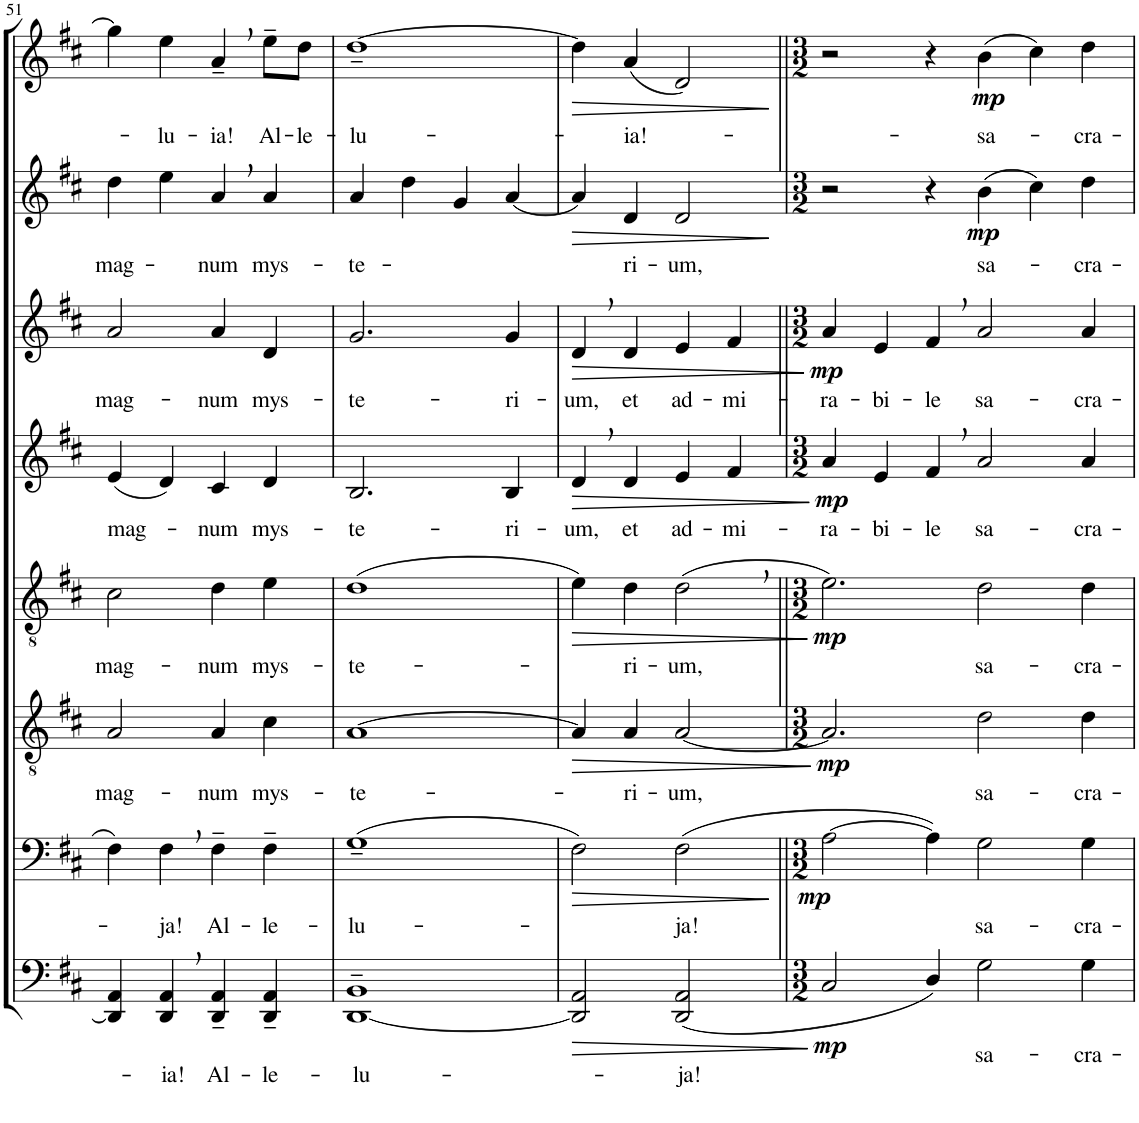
**kern	**text	**dynam	**kern	**text	**dynam	**kern	**text	**dynam	**kern	**text	**dynam	**kern	**text	**dynam	**kern	**text	**dynam	**kern	**text	**dynam	**kern	**text	**dynam
*part8	*part8	*part8	*part7	*part7	*part7	*part6	*part6	*part6	*part5	*part5	*part5	*part4	*part4	*part4	*part3	*part3	*part3	*part2	*part2	*part2	*part1	*part1	*part1
*staff8	*staff8	*staff8	*staff7	*staff7	*staff7	*staff6	*staff6	*staff6	*staff5	*staff5	*staff5	*staff4	*staff4	*staff4	*staff3	*staff3	*staff3	*staff2	*staff2	*staff2	*staff1	*staff1	*staff1
*I"Bassi II	*	*	*I"Bassi I	*	*	*I"Tenori II	*	*	*I"Tenori I	*	*	*I"Contralti II	*	*	*I"Contralti I	*	*	*I"Soprani II	*	*	*I"Soprani I	*	*
!!LO:PB:g=z
*clefF4	*	*	*clefF4	*	*	*clefGv2	*	*	*clefGv2	*	*	*clefG2	*	*	*clefG2	*	*	*clefG2	*	*	*clefG2	*	*
*k[f#c#]	*	*	*k[f#c#]	*	*	*k[f#c#]	*	*	*k[f#c#]	*	*	*k[f#c#]	*	*	*k[f#c#]	*	*	*k[f#c#]	*	*	*k[f#c#]	*	*
*D:	*	*	*D:	*	*	*D:	*	*	*D:	*	*	*D:	*	*	*D:	*	*	*D:	*	*	*D:	*	*
*M4/4	*	*	*M4/4	*	*	*M4/4	*	*	*M4/4	*	*	*M4/4	*	*	*M4/4	*	*	*M4/4	*	*	*M4/4	*	*
=51	=51	=51	=51	=51	=51	=51	=51	=51	=51	=51	=51	=51	=51	=51	=51	=51	=51	=51	=51	=51	=51	=51	=51
!	!	!	!	!	!	!	!LO:LY:b	!	!	!LO:LY:b	!	!	!LO:LY:b	!	!	!LO:LY:b	!	!	!LO:LY:b	!	!	!	!
4DD/] 4AA/	.	.	4F#\	.	.	2A/	mag-	.	2c#\	mag-	.	(4e/	mag-	.	2a/	mag-	.	4dd\	mag-	.	4gg\]	.	.
!	!LO:LY:b	!	!	!LO:LY:b	!	!	!	!	!	!	!	!	!	!	!	!	!	!	!	!	!	!LO:LY:b	!
4DD/, 4AA/,	-ia!	.	4F#,\	ja!	.	.	.	.	.	.	.	4d/)	.	.	.	.	.	4ee\	.	.	4ee\	-lu-	.
!	!LO:LY:b	!	!	!LO:LY:b	!	!	!LO:LY:b	!	!	!LO:LY:b	!	!	!LO:LY:b	!	!	!LO:LY:b	!	!	!LO:LY:b	!	!	!LO:LY:b	!
4DD/~ 4AA/~	Al-	.	4F#~\	Al-	.	4A/	-num	.	4d\	-num	.	4c#/	-num	.	4a/	-num	.	4a,/	num	.	4a~,/	-ia!	.
!	!LO:LY:b	!	!	!LO:LY:b	!	!	!LO:LY:b	!	!	!LO:LY:b	!	!	!LO:LY:b	!	!	!LO:LY:b	!	!	!LO:LY:b	!	!	!LO:LY:b	!
4DD/~ 4AA/~	-le-	.	4F#~\	-le-	.	4c#\	mys-	.	4e\	mys-	.	4d/	mys-	.	4d/	mys-	.	4a/	mys-	.	8ee~\L	Al-	.
!	!	!	!	!	!	!	!	!	!	!	!	!	!	!	!	!	!	!	!	!	!	!LO:LY:b	!
.	.	.	.	.	.	.	.	.	.	.	.	.	.	.	.	.	.	.	.	.	8dd\J	-le-	.
=52	=52	=52	=52	=52	=52	=52	=52	=52	=52	=52	=52	=52	=52	=52	=52	=52	=52	=52	=52	=52	=52	=52	=52
!	!LO:LY:b	!	!	!LO:LY:b	!	!	!LO:LY:b	!	!	!LO:LY:b	!	!	!LO:LY:b	!	!	!LO:LY:b	!	!	!LO:LY:b	!	!	!LO:LY:b	!
[1DD~ 1BB~	-lu-	.	(1G~	-lu-	.	[1A	-te-	.	(1d	-te-	.	2.B/	-te-	.	2.g/	-te-	.	4a/	-te-	.	[1dd~	-lu-	.
.	.	.	.	.	.	.	.	.	.	.	.	.	.	.	.	.	.	4dd\	.	.	.	.	.
.	.	.	.	.	.	.	.	.	.	.	.	.	.	.	.	.	.	4g/	.	.	.	.	.
!	!	!	!	!	!	!	!	!	!	!	!	!	!LO:LY:b	!	!	!LO:LY:b	!	!	!	!	!	!	!
.	.	.	.	.	.	.	.	.	.	.	.	4B/	-ri-	.	4g/	-ri-	.	[4a/	.	.	.	.	.
=53	=53	=53	=53	=53	=53	=53	=53	=53	=53	=53	=53	=53	=53	=53	=53	=53	=53	=53	=53	=53	=53	=53	=53
!	!	!LO:HP:b	!	!	!LO:HP:b	!	!	!LO:HP:b	!	!	!LO:HP:b	!	!LO:LY:b	!LO:HP:b	!	!LO:LY:b	!LO:HP:b	!	!	!LO:HP:b	!	!	!LO:HP:b
2DD/] 2AA/	.	>	2F#\)	.	>	4A/]	.	>	4e\)	.	>	4d,/	-um,	>	4d,/	-um,	>	4a/]	.	>	4dd\]	.	>
!	!	!	!	!	!	!	!LO:LY:b	!	!	!LO:LY:b	!	!	!LO:LY:b	!	!	!LO:LY:b	!	!	!LO:LY:b	!	!	!LO:LY:b	!
.	.	.	.	.	.	4A/	-ri-	.	4d\	ri-	.	4d/	et	.	4d/	et	.	4d/	ri-	.	(4a/	-ia!-	.
!	!LO:LY:b	!	!	!LO:LY:b	!	!	!LO:LY:b	!	!	!LO:LY:b	!	!	!LO:LY:b	!	!	!LO:LY:b	!	!	!LO:LY:b	!	!	!	!
(2DD/ 2AA/	-ja!	.	(2F#\	ja!	.	[2A/	-um,	.	(2d,\	-um,	.	4e/	ad-	.	4e/	ad-	.	2d/	-um,	.	2d/)	.	.
!	!	!	!	!	!	!	!	!	!	!	!	!	!LO:LY:b	!	!	!LO:LY:b	!	!	!	!	!	!	!
.	.	.	.	.	.	.	.	.	.	.	.	4f#/	-mi-	.	4f#/	-mi-	.	.	.	.	.	.	.
.	.	]	.	.	]	.	.	]	.	.	]	.	.	]	.	.	]	.	.	]	.	.	]
=54||	=54||	=54||	=54||	=54||	=54||	=54||	=54||	=54||	=54||	=54||	=54||	=54||	=54||	=54||	=54||	=54||	=54||	=54||	=54||	=54||	=54||	=54||	=54||
*M3/2	*	*	*M3/2	*	*	*M3/2	*	*	*M3/2	*	*	*M3/2	*	*	*M3/2	*	*	*M3/2	*	*	*M3/2	*	*
!	!	!LO:DY:b	!	!	!LO:DY:b	!	!	!LO:DY:b	!	!	!LO:DY:b	!	!LO:LY:b	!LO:DY:b	!	!LO:LY:b	!LO:DY:b	!	!	!	!	!	!
2C#/	.	mp	[2A\	.	mp	2.A/]	.	mp	2.e\)	.	mp	4a/	-ra-	mp	4a/	-ra-	mp	2r	.	.	2r	.	.
!	!	!	!	!	!	!	!	!	!	!	!	!	!LO:LY:b	!	!	!LO:LY:b	!	!	!	!	!	!	!
.	.	.	.	.	.	.	.	.	.	.	.	4e/	-bi-	.	4e/	-bi-	.	.	.	.	.	.	.
!	!	!	!	!	!	!	!	!	!	!	!	!	!LO:LY:b	!	!	!LO:LY:b	!	!	!	!	!	!	!
4D/)	.	.	4A\])	.	.	.	.	.	.	.	.	4f#,/	-le	.	4f#,/	-le	.	4r	.	.	4r	.	.
!	!LO:LY:b	!	!	!LO:LY:b	!	!	!LO:LY:b	!	!	!LO:LY:b	!	!	!LO:LY:b	!	!	!LO:LY:b	!	!	!LO:LY:b	!LO:DY:b	!	!LO:LY:b	!LO:DY:b
2G\	sa-	.	2G\	sa-	.	2d\	sa-	.	2d\	sa-	.	2a/	sa-	.	2a/	sa-	.	(4b\	sa-	mp	(4b\	sa-	mp
.	.	.	.	.	.	.	.	.	.	.	.	.	.	.	.	.	.	4cc#\)	.	.	4cc#\)	.	.
!	!LO:LY:b	!	!	!LO:LY:b	!	!	!LO:LY:b	!	!	!LO:LY:b	!	!	!LO:LY:b	!	!	!LO:LY:b	!	!	!LO:LY:b	!	!	!LO:LY:b	!
4G\	-cra-	.	4G\	-cra-	.	4d\	-cra-	.	4d\	-cra-	.	4a/	-cra-	.	4a/	-cra-	.	4dd\	-cra-	.	4dd\	-cra-	.
=	=	=	=	=	=	=	=	=	=	=	=	=	=	=	=	=	=	=	=	=	=	=	=
*-	*-	*-	*-	*-	*-	*-	*-	*-	*-	*-	*-	*-	*-	*-	*-	*-	*-	*-	*-	*-	*-	*-	*-
